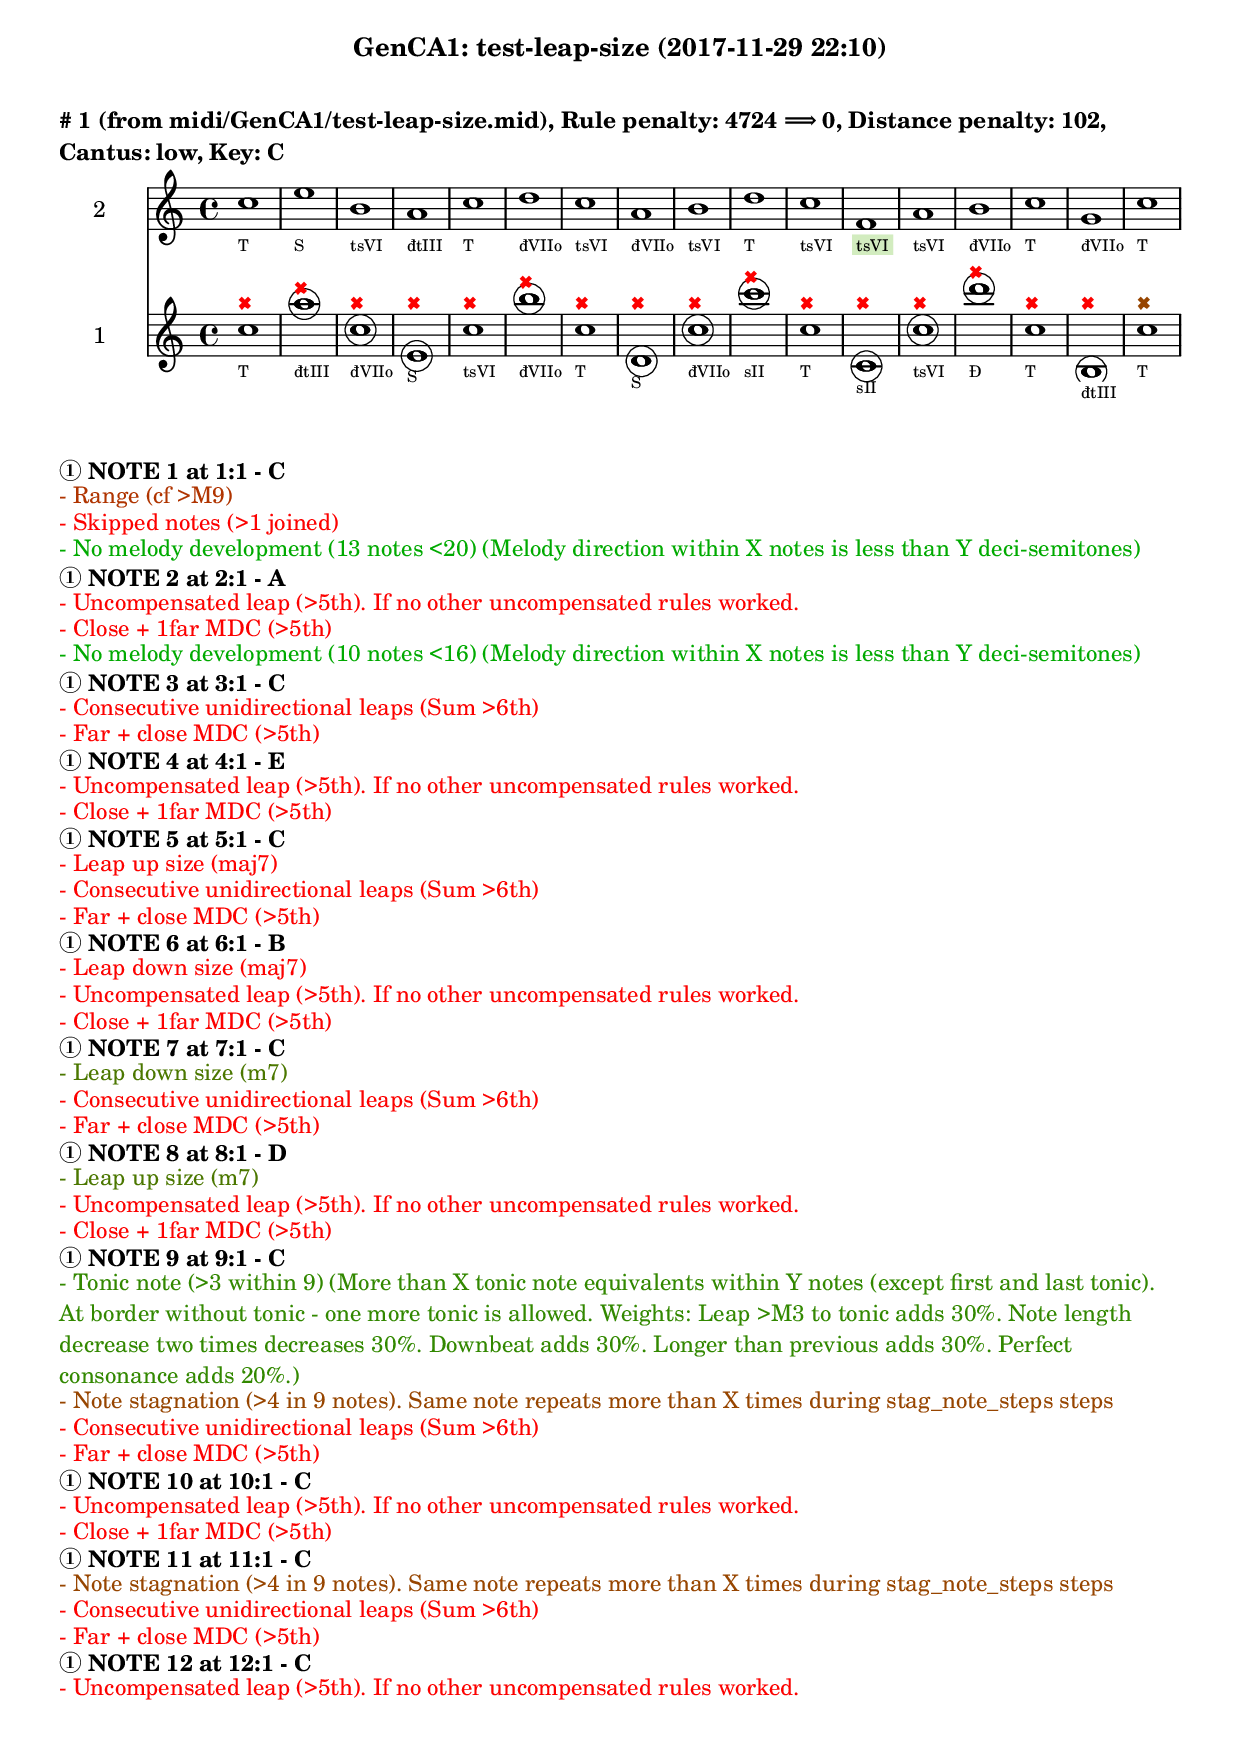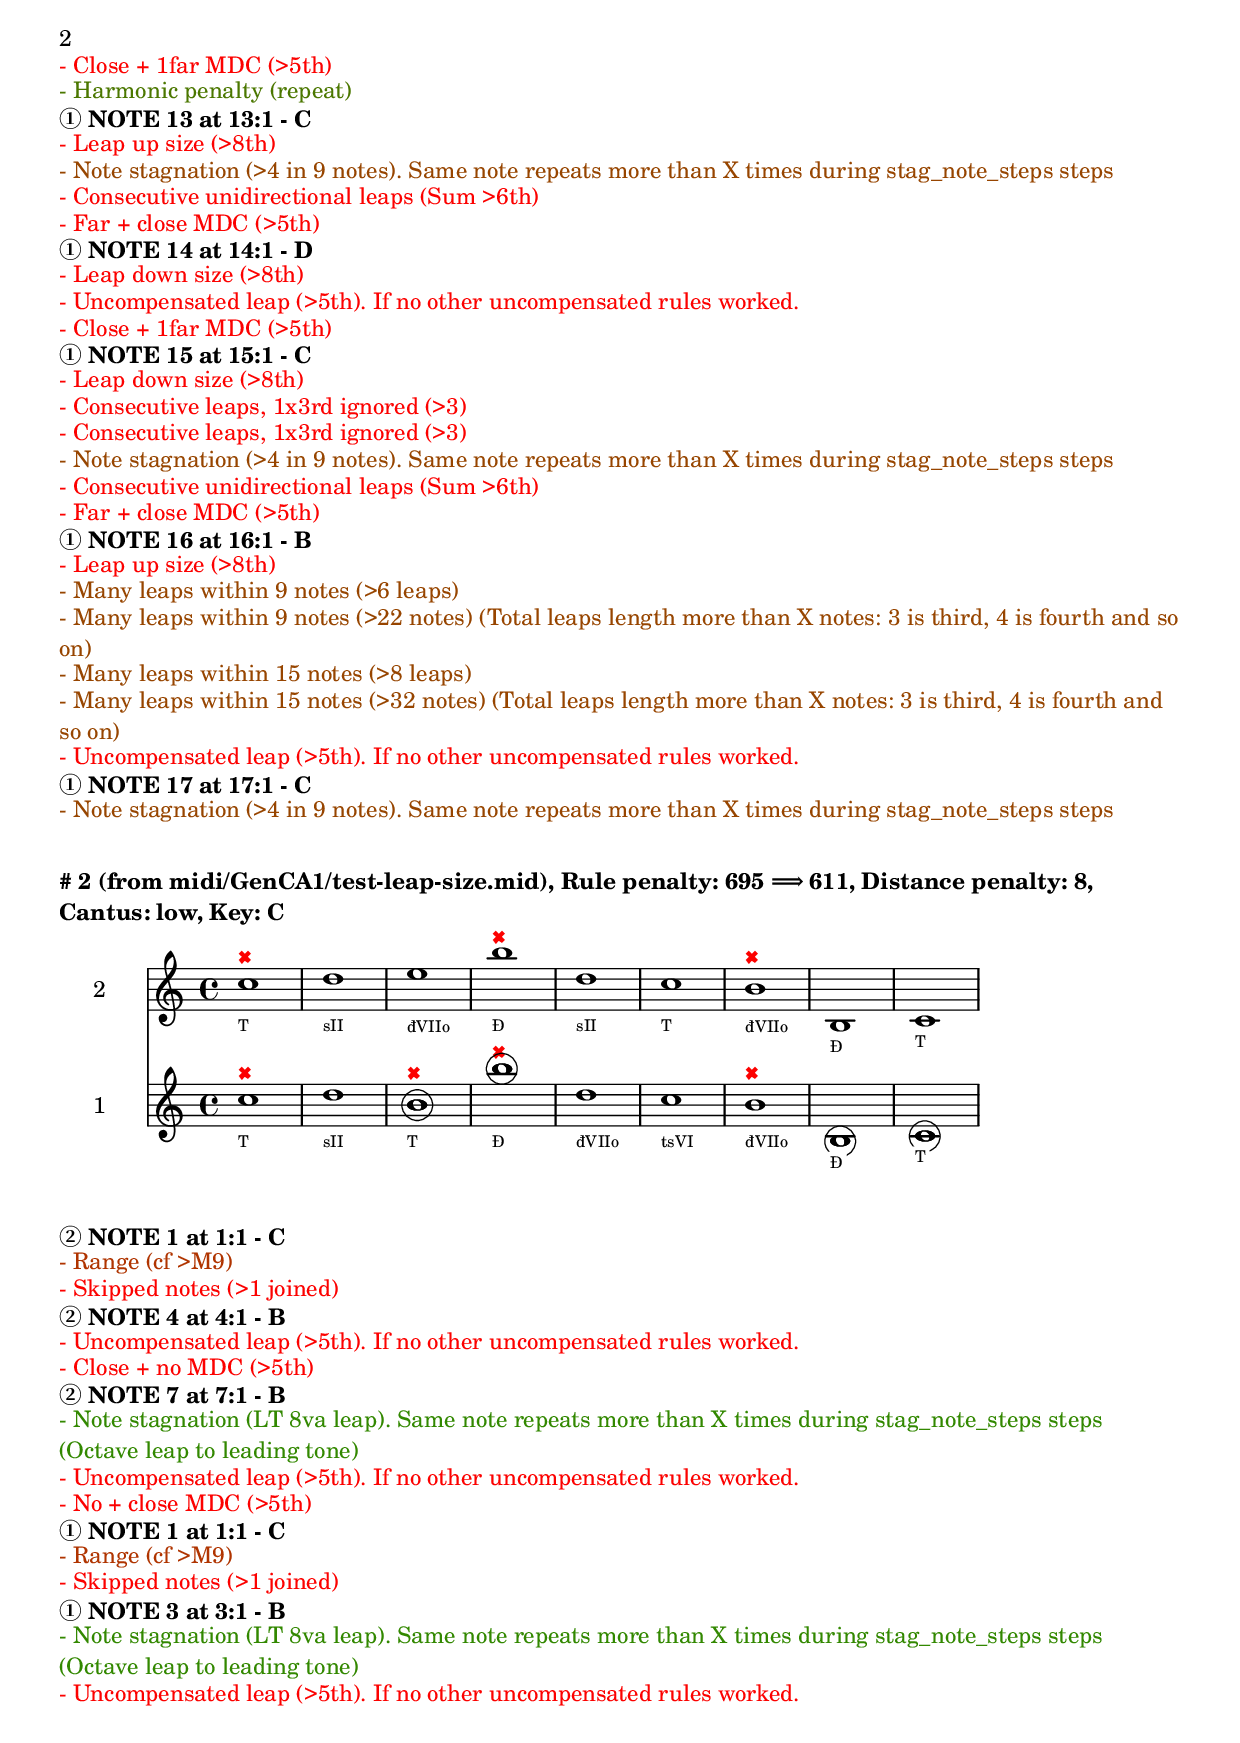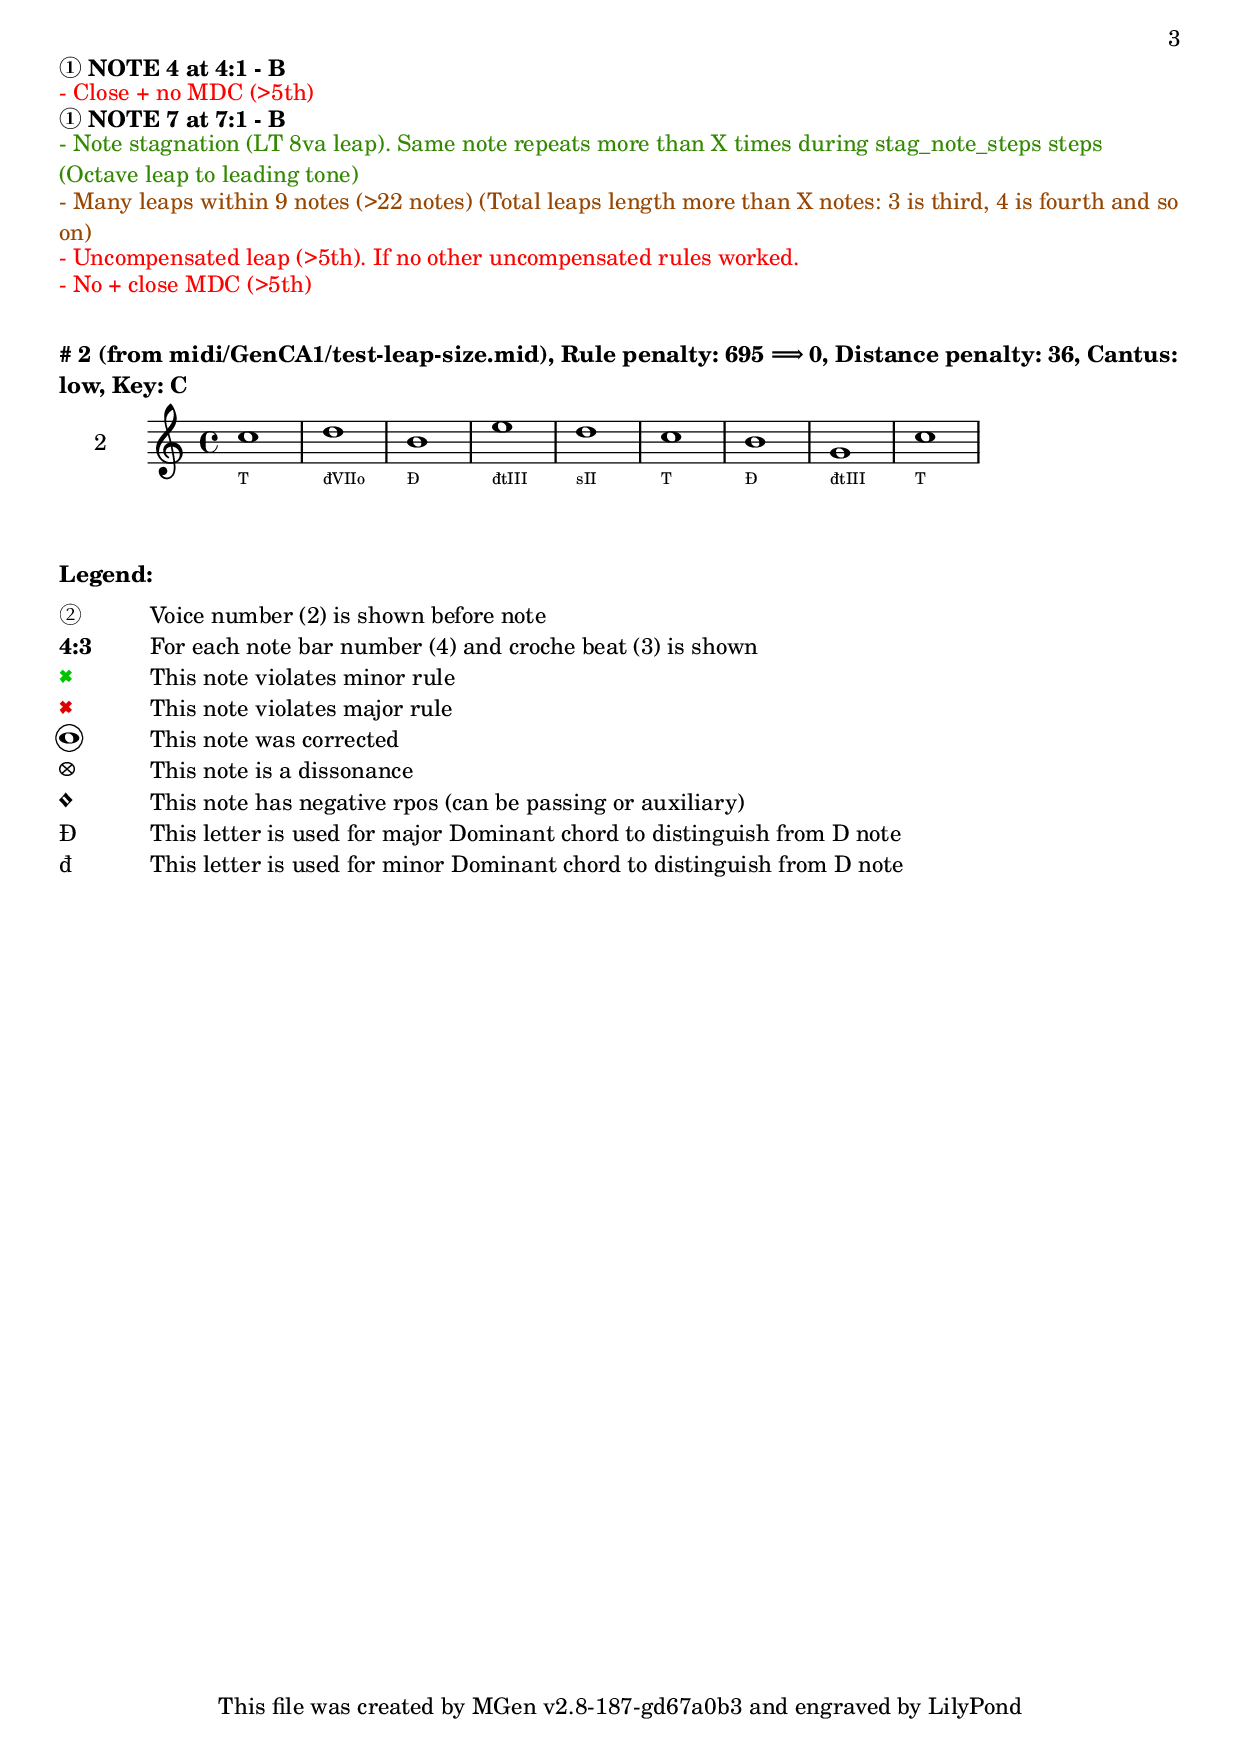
\version "2.18.2"
\language "english"
\paper { #(include-special-characters) }
circle =
\once \override NoteHead.stencil = #(lambda (grob)
    (let* ((note (ly:note-head::print grob))
           (combo-stencil (ly:stencil-add
               note
               (circle-stencil note 0.1 0.4))))
          (ly:make-stencil (ly:stencil-expr combo-stencil)
            (ly:stencil-extent note X)
            (ly:stencil-extent note Y))))
speakOn = {
  \override Stem.stencil =
    #(lambda (grob)
       (let* ((x-parent (ly:grob-parent grob X))
              (is-rest? (ly:grob? (ly:grob-object x-parent 'rest))))
         (if is-rest?
             empty-stencil
             (ly:stencil-combine-at-edge
              (ly:stem::print grob)
              Y
              (- (ly:grob-property grob 'direction))
              (grob-interpret-markup grob
                                     (markup #:center-align #:fontsize -4
                                             #:musicglyph "noteheads.s2cross"))
              -2.3))))
}

speakOff = {
  \revert Stem.stencil
  \revert Flag.stencil
}

#(define-markup-command (on-color layout props color arg) (color? markup?)
   (let* ((stencil (interpret-markup layout props arg))
          (X-ext (ly:stencil-extent stencil X))
          (Y-ext (ly:stencil-extent stencil Y)))
     (ly:stencil-add (ly:make-stencil
                      (list 'color color
                        (ly:stencil-expr (ly:round-filled-box X-ext Y-ext 0))
                        X-ext Y-ext)) stencil)))

\header {
  subtitle = "GenCA1: test-leap-size (2017-11-29 22:10)"
}

\markup \wordwrap \bold {
      \vspace #2
"#"1 (from midi/GenCA1/test-leap-size.mid), Rule penalty: 4724  \char ##x27F9  0, Distance penalty: 102, Cantus: low, Key: C
}
<<
\new Staff {
  \set Staff.instrumentName = #"2"
  \clef "treble" \key c \major  \accidentalStyle modern-cautionary
  \time 4/4
  % \set Score.barNumberVisibility = #(every-nth-bar-number-visible 4)
  % \override Score.BarNumber.break-visibility = ##(#f #t #t)
  \new Voice \with {
  	\remove "Note_heads_engraver"
  	\consists "Completion_heads_engraver"
  	\remove "Rest_engraver"
  	\consists "Completion_rest_engraver"
  }

  {  \speakOff \revert NoteHead.style c''1
_\markup{ \teeny \on-color #(rgb-color 1 1 1) \pad-markup #0.4 \concat { T }  }
 \speakOff \revert NoteHead.style e''1
_\markup{ \teeny \on-color #(rgb-color 1 1 1) \pad-markup #0.4 \concat { S }  }
 \speakOff \revert NoteHead.style b'1
_\markup{ \teeny \on-color #(rgb-color 1 1 1) \pad-markup #0.4 \concat { tsVI }  }
 \speakOff \revert NoteHead.style a'1
_\markup{ \teeny \on-color #(rgb-color 1 1 1) \pad-markup #0.4 \concat { \char ##x0111 tIII }  }
 \speakOff \revert NoteHead.style c''1
_\markup{ \teeny \on-color #(rgb-color 1 1 1) \pad-markup #0.4 \concat { T }  }
 \speakOff \revert NoteHead.style d''1
_\markup{ \teeny \on-color #(rgb-color 1 1 1) \pad-markup #0.4 \concat { \char ##x0111 VIIo }  }
 \speakOff \revert NoteHead.style c''1
_\markup{ \teeny \on-color #(rgb-color 1 1 1) \pad-markup #0.4 \concat { tsVI }  }
 \speakOff \revert NoteHead.style a'1
_\markup{ \teeny \on-color #(rgb-color 1 1 1) \pad-markup #0.4 \concat { \char ##x0111 VIIo }  }
 \speakOff \revert NoteHead.style b'1
_\markup{ \teeny \on-color #(rgb-color 1 1 1) \pad-markup #0.4 \concat { tsVI }  }
 \speakOff \revert NoteHead.style d''1
_\markup{ \teeny \on-color #(rgb-color 1 1 1) \pad-markup #0.4 \concat { T }  }
 \speakOff \revert NoteHead.style c''1
_\markup{ \teeny \on-color #(rgb-color 1 1 1) \pad-markup #0.4 \concat { tsVI }  }
 \speakOff \revert NoteHead.style f'1
_\markup{ \teeny \on-color #(rgb-color 0.824 0.925 0.750) \pad-markup #0.4 \concat { tsVI }  }
 \speakOff \revert NoteHead.style a'1
_\markup{ \teeny \on-color #(rgb-color 1 1 1) \pad-markup #0.4 \concat { tsVI }  }
 \speakOff \revert NoteHead.style b'1
_\markup{ \teeny \on-color #(rgb-color 1 1 1) \pad-markup #0.4 \concat { \char ##x0111 VIIo }  }
 \speakOff \revert NoteHead.style c''1
_\markup{ \teeny \on-color #(rgb-color 1 1 1) \pad-markup #0.4 \concat { T }  }
 \speakOff \revert NoteHead.style g'1
_\markup{ \teeny \on-color #(rgb-color 1 1 1) \pad-markup #0.4 \concat { \char ##x0111 VIIo }  }
 \speakOff \revert NoteHead.style c''1
_\markup{ \teeny \on-color #(rgb-color 1 1 1) \pad-markup #0.4 \concat { T }  }

  }
}
\new Staff {
  \set Staff.instrumentName = #"1"
  \clef "treble" \key c \major  \accidentalStyle modern-cautionary
  \time 4/4
  % \set Score.barNumberVisibility = #(every-nth-bar-number-visible 4)
  % \override Score.BarNumber.break-visibility = ##(#f #t #t)
  \new Voice \with {
  	\remove "Note_heads_engraver"
  	\consists "Completion_heads_engraver"
  	\remove "Rest_engraver"
  	\consists "Completion_rest_engraver"
  }

  {  \speakOff \revert NoteHead.style c''1
_\markup{ \teeny \on-color #(rgb-color 1 1 1) \pad-markup #0.4 \concat { T }  }
^\markup{ \tiny \with-color #(rgb-color 0.988 0.005 0.000) \char ##x2716  }
 \speakOff \revert NoteHead.style  \circle a''1
_\markup{ \teeny \on-color #(rgb-color 1 1 1) \pad-markup #0.4 \concat { \char ##x0111 tIII }  }
^\markup{ \tiny \with-color #(rgb-color 0.988 0.005 0.000) \char ##x2716  }
 \speakOff \revert NoteHead.style  \circle c''1
_\markup{ \teeny \on-color #(rgb-color 1 1 1) \pad-markup #0.4 \concat { \char ##x0111 VIIo }  }
^\markup{ \tiny \with-color #(rgb-color 0.988 0.005 0.000) \char ##x2716  }
 \speakOff \revert NoteHead.style  \circle e'1
_\markup{ \teeny \on-color #(rgb-color 1 1 1) \pad-markup #0.4 \concat { S }  }
^\markup{ \tiny \with-color #(rgb-color 0.988 0.005 0.000) \char ##x2716  }
 \speakOff \revert NoteHead.style c''1
_\markup{ \teeny \on-color #(rgb-color 1 1 1) \pad-markup #0.4 \concat { tsVI }  }
^\markup{ \tiny \with-color #(rgb-color 0.988 0.005 0.000) \char ##x2716  }
 \speakOff \revert NoteHead.style  \circle b''1
_\markup{ \teeny \on-color #(rgb-color 1 1 1) \pad-markup #0.4 \concat { \char ##x0111 VIIo }  }
^\markup{ \tiny \with-color #(rgb-color 0.988 0.005 0.000) \char ##x2716  }
 \speakOff \revert NoteHead.style c''1
_\markup{ \teeny \on-color #(rgb-color 1 1 1) \pad-markup #0.4 \concat { T }  }
^\markup{ \tiny \with-color #(rgb-color 0.988 0.005 0.000) \char ##x2716  }
 \speakOff \revert NoteHead.style  \circle d'1
_\markup{ \teeny \on-color #(rgb-color 1 1 1) \pad-markup #0.4 \concat { S }  }
^\markup{ \tiny \with-color #(rgb-color 0.988 0.005 0.000) \char ##x2716  }
 \speakOff \revert NoteHead.style  \circle c''1
_\markup{ \teeny \on-color #(rgb-color 1 1 1) \pad-markup #0.4 \concat { \char ##x0111 VIIo }  }
^\markup{ \tiny \with-color #(rgb-color 0.988 0.005 0.000) \char ##x2716  }
 \speakOff \revert NoteHead.style  \circle c'''1
_\markup{ \teeny \on-color #(rgb-color 1 1 1) \pad-markup #0.4 \concat { sII }  }
^\markup{ \tiny \with-color #(rgb-color 0.988 0.005 0.000) \char ##x2716  }
 \speakOff \revert NoteHead.style c''1
_\markup{ \teeny \on-color #(rgb-color 1 1 1) \pad-markup #0.4 \concat { T }  }
^\markup{ \tiny \with-color #(rgb-color 0.988 0.005 0.000) \char ##x2716  }
 \speakOff \revert NoteHead.style  \circle c'1
_\markup{ \teeny \on-color #(rgb-color 1 1 1) \pad-markup #0.4 \concat { sII }  }
^\markup{ \tiny \with-color #(rgb-color 0.988 0.005 0.000) \char ##x2716  }
 \speakOff \revert NoteHead.style  \circle c''1
_\markup{ \teeny \on-color #(rgb-color 1 1 1) \pad-markup #0.4 \concat { tsVI }  }
^\markup{ \tiny \with-color #(rgb-color 0.988 0.005 0.000) \char ##x2716  }
 \speakOff \revert NoteHead.style  \circle d'''1
_\markup{ \teeny \on-color #(rgb-color 1 1 1) \pad-markup #0.4 \concat { \char ##x00D0  }  }
^\markup{ \tiny \with-color #(rgb-color 0.988 0.005 0.000) \char ##x2716  }
 \speakOff \revert NoteHead.style c''1
_\markup{ \teeny \on-color #(rgb-color 1 1 1) \pad-markup #0.4 \concat { T }  }
^\markup{ \tiny \with-color #(rgb-color 0.988 0.005 0.000) \char ##x2716  }
 \speakOff \revert NoteHead.style  \circle b1
_\markup{ \teeny \on-color #(rgb-color 1 1 1) \pad-markup #0.4 \concat { \char ##x0111 tIII }  }
^\markup{ \tiny \with-color #(rgb-color 0.988 0.005 0.000) \char ##x2716  }
 \speakOff \revert NoteHead.style c''1
_\markup{ \teeny \on-color #(rgb-color 1 1 1) \pad-markup #0.4 \concat { T }  }
^\markup{ \tiny \with-color #(rgb-color 0.592 0.269 0.000) \char ##x2716  }

  }
}
>>
\markup \wordwrap \bold {
  \char ##x2460 NOTE 1 at 1:1 - C

}
\markup \wordwrap \with-color #(rgb-color 0.690 0.204 0.000) {
  - Range (cf >M9)

}
\markup \wordwrap \with-color #(rgb-color 0.988 0.005 0.000) {
  - Skipped notes (>1 joined)

}
\markup \wordwrap \with-color #(rgb-color 0.000 0.667 0.000) {
  - No melody development (13 notes <20) (Melody direction within X notes is less than Y deci-semitones)

}
\markup \wordwrap \bold {
  \char ##x2460 NOTE 2 at 2:1 - A

}
\markup \wordwrap \with-color #(rgb-color 0.988 0.005 0.000) {
  - Uncompensated leap (>5th). If no other uncompensated rules worked.

}
\markup \wordwrap \with-color #(rgb-color 0.988 0.005 0.000) {
  - Close + 1far MDC (>5th)

}
\markup \wordwrap \with-color #(rgb-color 0.000 0.667 0.000) {
  - No melody development (10 notes <16) (Melody direction within X notes is less than Y deci-semitones)

}
\markup \wordwrap \bold {
  \char ##x2460 NOTE 3 at 3:1 - C

}
\markup \wordwrap \with-color #(rgb-color 0.988 0.005 0.000) {
  - Consecutive unidirectional leaps (Sum >6th)

}
\markup \wordwrap \with-color #(rgb-color 0.988 0.005 0.000) {
  - Far + close MDC (>5th)

}
\markup \wordwrap \bold {
  \char ##x2460 NOTE 4 at 4:1 - E

}
\markup \wordwrap \with-color #(rgb-color 0.988 0.005 0.000) {
  - Uncompensated leap (>5th). If no other uncompensated rules worked.

}
\markup \wordwrap \with-color #(rgb-color 0.988 0.005 0.000) {
  - Close + 1far MDC (>5th)

}
\markup \wordwrap \bold {
  \char ##x2460 NOTE 5 at 5:1 - C

}
\markup \wordwrap \with-color #(rgb-color 0.988 0.005 0.000) {
  - Leap up size (maj7)

}
\markup \wordwrap \with-color #(rgb-color 0.988 0.005 0.000) {
  - Consecutive unidirectional leaps (Sum >6th)

}
\markup \wordwrap \with-color #(rgb-color 0.988 0.005 0.000) {
  - Far + close MDC (>5th)

}
\markup \wordwrap \bold {
  \char ##x2460 NOTE 6 at 6:1 - B

}
\markup \wordwrap \with-color #(rgb-color 0.988 0.005 0.000) {
  - Leap down size (maj7)

}
\markup \wordwrap \with-color #(rgb-color 0.988 0.005 0.000) {
  - Uncompensated leap (>5th). If no other uncompensated rules worked.

}
\markup \wordwrap \with-color #(rgb-color 0.988 0.005 0.000) {
  - Close + 1far MDC (>5th)

}
\markup \wordwrap \bold {
  \char ##x2460 NOTE 7 at 7:1 - C

}
\markup \wordwrap \with-color #(rgb-color 0.294 0.468 0.000) {
  - Leap down size (m7)

}
\markup \wordwrap \with-color #(rgb-color 0.988 0.005 0.000) {
  - Consecutive unidirectional leaps (Sum >6th)

}
\markup \wordwrap \with-color #(rgb-color 0.988 0.005 0.000) {
  - Far + close MDC (>5th)

}
\markup \wordwrap \bold {
  \char ##x2460 NOTE 8 at 8:1 - D

}
\markup \wordwrap \with-color #(rgb-color 0.294 0.468 0.000) {
  - Leap up size (m7)

}
\markup \wordwrap \with-color #(rgb-color 0.988 0.005 0.000) {
  - Uncompensated leap (>5th). If no other uncompensated rules worked.

}
\markup \wordwrap \with-color #(rgb-color 0.988 0.005 0.000) {
  - Close + 1far MDC (>5th)

}
\markup \wordwrap \bold {
  \char ##x2460 NOTE 9 at 9:1 - C

}
\markup \wordwrap \with-color #(rgb-color 0.196 0.533 0.000) {
  - Tonic note (>3 within 9) (More than X tonic note equivalents within Y notes (except first and last tonic). At border without tonic - one more tonic is allowed.  Weights:  Leap >M3 to tonic adds 30%. Note length decrease two times decreases 30%. Downbeat adds 30%. Longer than previous adds 30%. Perfect consonance adds 20%.)

}
\markup \wordwrap \with-color #(rgb-color 0.592 0.269 0.000) {
  - Note stagnation (>4 in 9 notes). Same note repeats more than X times during stag_note_steps steps

}
\markup \wordwrap \with-color #(rgb-color 0.988 0.005 0.000) {
  - Consecutive unidirectional leaps (Sum >6th)

}
\markup \wordwrap \with-color #(rgb-color 0.988 0.005 0.000) {
  - Far + close MDC (>5th)

}
\markup \wordwrap \bold {
  \char ##x2460 NOTE 10 at 10:1 - C

}
\markup \wordwrap \with-color #(rgb-color 0.988 0.005 0.000) {
  - Uncompensated leap (>5th). If no other uncompensated rules worked.

}
\markup \wordwrap \with-color #(rgb-color 0.988 0.005 0.000) {
  - Close + 1far MDC (>5th)

}
\markup \wordwrap \bold {
  \char ##x2460 NOTE 11 at 11:1 - C

}
\markup \wordwrap \with-color #(rgb-color 0.592 0.269 0.000) {
  - Note stagnation (>4 in 9 notes). Same note repeats more than X times during stag_note_steps steps

}
\markup \wordwrap \with-color #(rgb-color 0.988 0.005 0.000) {
  - Consecutive unidirectional leaps (Sum >6th)

}
\markup \wordwrap \with-color #(rgb-color 0.988 0.005 0.000) {
  - Far + close MDC (>5th)

}
\markup \wordwrap \bold {
  \char ##x2460 NOTE 12 at 12:1 - C

}
\markup \wordwrap \with-color #(rgb-color 0.988 0.005 0.000) {
  - Uncompensated leap (>5th). If no other uncompensated rules worked.

}
\markup \wordwrap \with-color #(rgb-color 0.988 0.005 0.000) {
  - Close + 1far MDC (>5th)

}
\markup \wordwrap \with-color #(rgb-color 0.294 0.468 0.000) {
  - Harmonic penalty (repeat)

}
\markup \wordwrap \bold {
  \char ##x2460 NOTE 13 at 13:1 - C

}
\markup \wordwrap \with-color #(rgb-color 0.988 0.005 0.000) {
  - Leap up size (>8th)

}
\markup \wordwrap \with-color #(rgb-color 0.592 0.269 0.000) {
  - Note stagnation (>4 in 9 notes). Same note repeats more than X times during stag_note_steps steps

}
\markup \wordwrap \with-color #(rgb-color 0.988 0.005 0.000) {
  - Consecutive unidirectional leaps (Sum >6th)

}
\markup \wordwrap \with-color #(rgb-color 0.988 0.005 0.000) {
  - Far + close MDC (>5th)

}
\markup \wordwrap \bold {
  \char ##x2460 NOTE 14 at 14:1 - D

}
\markup \wordwrap \with-color #(rgb-color 0.988 0.005 0.000) {
  - Leap down size (>8th)

}
\markup \wordwrap \with-color #(rgb-color 0.988 0.005 0.000) {
  - Uncompensated leap (>5th). If no other uncompensated rules worked.

}
\markup \wordwrap \with-color #(rgb-color 0.988 0.005 0.000) {
  - Close + 1far MDC (>5th)

}
\markup \wordwrap \bold {
  \char ##x2460 NOTE 15 at 15:1 - C

}
\markup \wordwrap \with-color #(rgb-color 0.988 0.005 0.000) {
  - Leap down size (>8th)

}
\markup \wordwrap \with-color #(rgb-color 0.988 0.005 0.000) {
  - Consecutive leaps, 1x3rd ignored (>3)

}
\markup \wordwrap \with-color #(rgb-color 0.988 0.005 0.000) {
  - Consecutive leaps, 1x3rd ignored (>3)

}
\markup \wordwrap \with-color #(rgb-color 0.592 0.269 0.000) {
  - Note stagnation (>4 in 9 notes). Same note repeats more than X times during stag_note_steps steps

}
\markup \wordwrap \with-color #(rgb-color 0.988 0.005 0.000) {
  - Consecutive unidirectional leaps (Sum >6th)

}
\markup \wordwrap \with-color #(rgb-color 0.988 0.005 0.000) {
  - Far + close MDC (>5th)

}
\markup \wordwrap \bold {
  \char ##x2460 NOTE 16 at 16:1 - B

}
\markup \wordwrap \with-color #(rgb-color 0.988 0.005 0.000) {
  - Leap up size (>8th)

}
\markup \wordwrap \with-color #(rgb-color 0.592 0.269 0.000) {
  - Many leaps within 9 notes (>6 leaps)

}
\markup \wordwrap \with-color #(rgb-color 0.592 0.269 0.000) {
  - Many leaps within 9 notes (>22 notes) (Total leaps length more than X notes:  3 is third, 4 is fourth and so on)

}
\markup \wordwrap \with-color #(rgb-color 0.592 0.269 0.000) {
  - Many leaps within 15 notes (>8 leaps)

}
\markup \wordwrap \with-color #(rgb-color 0.592 0.269 0.000) {
  - Many leaps within 15 notes (>32 notes) (Total leaps length more than X notes:  3 is third, 4 is fourth and so on)

}
\markup \wordwrap \with-color #(rgb-color 0.988 0.005 0.000) {
  - Uncompensated leap (>5th). If no other uncompensated rules worked.

}
\markup \wordwrap \bold {
  \char ##x2460 NOTE 17 at 17:1 - C

}
\markup \wordwrap \with-color #(rgb-color 0.592 0.269 0.000) {
  - Note stagnation (>4 in 9 notes). Same note repeats more than X times during stag_note_steps steps

}
\markup \wordwrap \bold {
      \vspace #2
"#"2 (from midi/GenCA1/test-leap-size.mid), Rule penalty: 695  \char ##x27F9  611, Distance penalty: 8, Cantus: low, Key: C
}
<<
\new Staff {
  \set Staff.instrumentName = #"2"
  \clef "treble" \key c \major  \accidentalStyle modern-cautionary
  \time 4/4
  % \set Score.barNumberVisibility = #(every-nth-bar-number-visible 4)
  % \override Score.BarNumber.break-visibility = ##(#f #t #t)
  \new Voice \with {
  	\remove "Note_heads_engraver"
  	\consists "Completion_heads_engraver"
  	\remove "Rest_engraver"
  	\consists "Completion_rest_engraver"
  }

  {  \speakOff \revert NoteHead.style c''1
_\markup{ \teeny \on-color #(rgb-color 1 1 1) \pad-markup #0.4 \concat { T }  }
^\markup{ \tiny \with-color #(rgb-color 0.988 0.005 0.000) \char ##x2716  }
 \speakOff \revert NoteHead.style d''1
_\markup{ \teeny \on-color #(rgb-color 1 1 1) \pad-markup #0.4 \concat { sII }  }
 \speakOff \revert NoteHead.style e''1
_\markup{ \teeny \on-color #(rgb-color 1 1 1) \pad-markup #0.4 \concat { \char ##x0111 VIIo }  }
 \speakOff \revert NoteHead.style b''1
_\markup{ \teeny \on-color #(rgb-color 1 1 1) \pad-markup #0.4 \concat { \char ##x00D0  }  }
^\markup{ \tiny \with-color #(rgb-color 0.988 0.005 0.000) \char ##x2716  }
 \speakOff \revert NoteHead.style d''1
_\markup{ \teeny \on-color #(rgb-color 1 1 1) \pad-markup #0.4 \concat { sII }  }
 \speakOff \revert NoteHead.style c''1
_\markup{ \teeny \on-color #(rgb-color 1 1 1) \pad-markup #0.4 \concat { T }  }
 \speakOff \revert NoteHead.style b'1
_\markup{ \teeny \on-color #(rgb-color 1 1 1) \pad-markup #0.4 \concat { \char ##x0111 VIIo }  }
^\markup{ \tiny \with-color #(rgb-color 0.988 0.005 0.000) \char ##x2716  }
 \speakOff \revert NoteHead.style b1
_\markup{ \teeny \on-color #(rgb-color 1 1 1) \pad-markup #0.4 \concat { \char ##x00D0  }  }
 \speakOff \revert NoteHead.style c'1
_\markup{ \teeny \on-color #(rgb-color 1 1 1) \pad-markup #0.4 \concat { T }  }

  }
}
\new Staff {
  \set Staff.instrumentName = #"1"
  \clef "treble" \key c \major  \accidentalStyle modern-cautionary
  \time 4/4
  % \set Score.barNumberVisibility = #(every-nth-bar-number-visible 4)
  % \override Score.BarNumber.break-visibility = ##(#f #t #t)
  \new Voice \with {
  	\remove "Note_heads_engraver"
  	\consists "Completion_heads_engraver"
  	\remove "Rest_engraver"
  	\consists "Completion_rest_engraver"
  }

  {  \speakOff \revert NoteHead.style c''1
_\markup{ \teeny \on-color #(rgb-color 1 1 1) \pad-markup #0.4 \concat { T }  }
^\markup{ \tiny \with-color #(rgb-color 0.988 0.005 0.000) \char ##x2716  }
 \speakOff \revert NoteHead.style d''1
_\markup{ \teeny \on-color #(rgb-color 1 1 1) \pad-markup #0.4 \concat { sII }  }
 \speakOff \revert NoteHead.style  \circle b'1
_\markup{ \teeny \on-color #(rgb-color 1 1 1) \pad-markup #0.4 \concat { T }  }
^\markup{ \tiny \with-color #(rgb-color 0.988 0.005 0.000) \char ##x2716  }
 \speakOff \revert NoteHead.style  \circle b''1
_\markup{ \teeny \on-color #(rgb-color 1 1 1) \pad-markup #0.4 \concat { \char ##x00D0  }  }
^\markup{ \tiny \with-color #(rgb-color 0.988 0.005 0.000) \char ##x2716  }
 \speakOff \revert NoteHead.style d''1
_\markup{ \teeny \on-color #(rgb-color 1 1 1) \pad-markup #0.4 \concat { \char ##x0111 VIIo }  }
 \speakOff \revert NoteHead.style c''1
_\markup{ \teeny \on-color #(rgb-color 1 1 1) \pad-markup #0.4 \concat { tsVI }  }
 \speakOff \revert NoteHead.style b'1
_\markup{ \teeny \on-color #(rgb-color 1 1 1) \pad-markup #0.4 \concat { \char ##x0111 VIIo }  }
^\markup{ \tiny \with-color #(rgb-color 0.988 0.005 0.000) \char ##x2716  }
 \speakOff \revert NoteHead.style  \circle b1
_\markup{ \teeny \on-color #(rgb-color 1 1 1) \pad-markup #0.4 \concat { \char ##x00D0  }  }
 \speakOff \revert NoteHead.style  \circle c'1
_\markup{ \teeny \on-color #(rgb-color 1 1 1) \pad-markup #0.4 \concat { T }  }

  }
}
>>
\markup \wordwrap \bold {
  \char ##x2461 NOTE 1 at 1:1 - C

}
\markup \wordwrap \with-color #(rgb-color 0.690 0.204 0.000) {
  - Range (cf >M9)

}
\markup \wordwrap \with-color #(rgb-color 0.988 0.005 0.000) {
  - Skipped notes (>1 joined)

}
\markup \wordwrap \bold {
  \char ##x2461 NOTE 4 at 4:1 - B

}
\markup \wordwrap \with-color #(rgb-color 0.988 0.005 0.000) {
  - Uncompensated leap (>5th). If no other uncompensated rules worked.

}
\markup \wordwrap \with-color #(rgb-color 0.988 0.005 0.000) {
  - Close + no MDC (>5th)

}
\markup \wordwrap \bold {
  \char ##x2461 NOTE 7 at 7:1 - B

}
\markup \wordwrap \with-color #(rgb-color 0.196 0.533 0.000) {
  - Note stagnation (LT 8va leap). Same note repeats more than X times during stag_note_steps steps (Octave leap to leading tone)

}
\markup \wordwrap \with-color #(rgb-color 0.988 0.005 0.000) {
  - Uncompensated leap (>5th). If no other uncompensated rules worked.

}
\markup \wordwrap \with-color #(rgb-color 0.988 0.005 0.000) {
  - No + close MDC (>5th)

}
\markup \wordwrap \bold {
  \char ##x2460 NOTE 1 at 1:1 - C

}
\markup \wordwrap \with-color #(rgb-color 0.690 0.204 0.000) {
  - Range (cf >M9)

}
\markup \wordwrap \with-color #(rgb-color 0.988 0.005 0.000) {
  - Skipped notes (>1 joined)

}
\markup \wordwrap \bold {
  \char ##x2460 NOTE 3 at 3:1 - B

}
\markup \wordwrap \with-color #(rgb-color 0.196 0.533 0.000) {
  - Note stagnation (LT 8va leap). Same note repeats more than X times during stag_note_steps steps (Octave leap to leading tone)

}
\markup \wordwrap \with-color #(rgb-color 0.988 0.005 0.000) {
  - Uncompensated leap (>5th). If no other uncompensated rules worked.

}
\markup \wordwrap \bold {
  \char ##x2460 NOTE 4 at 4:1 - B

}
\markup \wordwrap \with-color #(rgb-color 0.988 0.005 0.000) {
  - Close + no MDC (>5th)

}
\markup \wordwrap \bold {
  \char ##x2460 NOTE 7 at 7:1 - B

}
\markup \wordwrap \with-color #(rgb-color 0.196 0.533 0.000) {
  - Note stagnation (LT 8va leap). Same note repeats more than X times during stag_note_steps steps (Octave leap to leading tone)

}
\markup \wordwrap \with-color #(rgb-color 0.592 0.269 0.000) {
  - Many leaps within 9 notes (>22 notes) (Total leaps length more than X notes:  3 is third, 4 is fourth and so on)

}
\markup \wordwrap \with-color #(rgb-color 0.988 0.005 0.000) {
  - Uncompensated leap (>5th). If no other uncompensated rules worked.

}
\markup \wordwrap \with-color #(rgb-color 0.988 0.005 0.000) {
  - No + close MDC (>5th)

}
\markup \wordwrap \bold {
      \vspace #2
"#"2 (from midi/GenCA1/test-leap-size.mid), Rule penalty: 695  \char ##x27F9  0, Distance penalty: 36, Cantus: low, Key: C
}
<<
\new Staff {
  \set Staff.instrumentName = #"2"
  \clef "treble" \key c \major  \accidentalStyle modern-cautionary
  \time 4/4
  % \set Score.barNumberVisibility = #(every-nth-bar-number-visible 4)
  % \override Score.BarNumber.break-visibility = ##(#f #t #t)
  \new Voice \with {
  	\remove "Note_heads_engraver"
  	\consists "Completion_heads_engraver"
  	\remove "Rest_engraver"
  	\consists "Completion_rest_engraver"
  }

  {  \speakOff \revert NoteHead.style c''1
_\markup{ \teeny \on-color #(rgb-color 1 1 1) \pad-markup #0.4 \concat { T }  }
 \speakOff \revert NoteHead.style d''1
_\markup{ \teeny \on-color #(rgb-color 1 1 1) \pad-markup #0.4 \concat { \char ##x0111 VIIo }  }
 \speakOff \revert NoteHead.style b'1
_\markup{ \teeny \on-color #(rgb-color 1 1 1) \pad-markup #0.4 \concat { \char ##x00D0  }  }
 \speakOff \revert NoteHead.style e''1
_\markup{ \teeny \on-color #(rgb-color 1 1 1) \pad-markup #0.4 \concat { \char ##x0111 tIII }  }
 \speakOff \revert NoteHead.style d''1
_\markup{ \teeny \on-color #(rgb-color 1 1 1) \pad-markup #0.4 \concat { sII }  }
 \speakOff \revert NoteHead.style c''1
_\markup{ \teeny \on-color #(rgb-color 1 1 1) \pad-markup #0.4 \concat { T }  }
 \speakOff \revert NoteHead.style b'1
_\markup{ \teeny \on-color #(rgb-color 1 1 1) \pad-markup #0.4 \concat { \char ##x00D0  }  }
 \speakOff \revert NoteHead.style g'1
_\markup{ \teeny \on-color #(rgb-color 1 1 1) \pad-markup #0.4 \concat { \char ##x0111 tIII }  }
 \speakOff \revert NoteHead.style c''1
_\markup{ \teeny \on-color #(rgb-color 1 1 1) \pad-markup #0.4 \concat { T }  }

  }
}
>>
\header {tagline = "This file was created by MGen v2.8-187-gd67a0b3 and engraved by LilyPond"}
\markup { 
  \vspace #2
  \bold Legend:
} 

\markup {
  \line {
  \vspace #1
    \column {
      \char ##x2461
      \bold 4:3
      \raise #0.3 \tiny \with-color #(rgb-color 0.000 0.767 0.000) \char ##x2716
      \raise #0.3 \tiny \with-color #(rgb-color 0.867 0.0 0.000) \char ##x2716
      \raise #0.9 \circle \note #"1" #1
      \raise #0.9 \musicglyph #"noteheads.s2xcircle"
      \raise #0.9 \musicglyph #"noteheads.s0harmonic"
      \char ##x00D0
      \char ##x0111
    }
    \hspace #5
    \column {
      "Voice number (2) is shown before note"
      "For each note bar number (4) and croche beat (3) is shown"
      "This note violates minor rule"
      "This note violates major rule"
      "This note was corrected"
      "This note is a dissonance"
      "This note has negative rpos (can be passing or auxiliary)"
      "This letter is used for major Dominant chord to distinguish from D note"
      "This letter is used for minor Dominant chord to distinguish from D note"
    }
  }
} 

